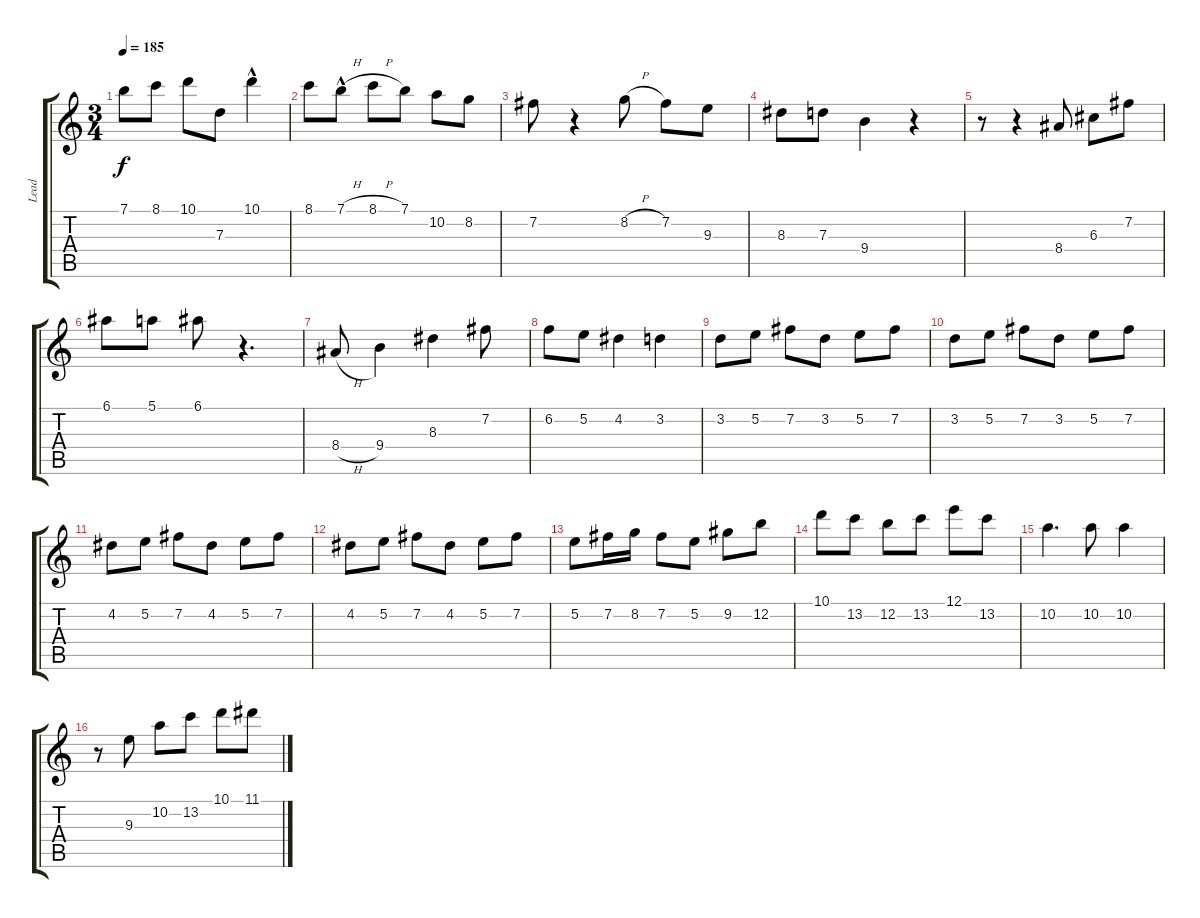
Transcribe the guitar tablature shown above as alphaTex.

\track ("Lead" "Lead") {instrument acousticguitarsteel}
\staff {score tabs}
\tuning (E4 B3 G3 D3 A2 E2) {hide}
\ts (3 4)
\tempo 185
\clef g2
\ks c
7.1.8{dy f} 8.1.8 10.1.8 7.3.8 10.1{hac}.4 |
8.1.8 7.1{h hac}.8 8.1{h}.8 7.1.8 10.2.8 8.2.8 |
7.2.8 r.4 8.2{h}.8 7.2.8 9.3.8 |
8.3.8 7.3.8 9.4.4 r.4 |
r.8 r.4 8.4.8 6.3.8 7.2.8 |
6.1.8 5.1.8 6.1.8 r.4{d} |
8.4{h}.8 9.4.4 8.3.4 7.2.8 |
6.2.8 5.2.8 4.2.4 3.2.4 |
3.2.8 5.2.8 7.2.8 3.2.8 5.2.8 7.2.8 |
3.2.8 5.2.8 7.2.8 3.2.8 5.2.8 7.2.8 |
4.2.8 5.2.8 7.2.8 4.2.8 5.2.8 7.2.8 |
4.2.8 5.2.8 7.2.8 4.2.8 5.2.8 7.2.8 |
5.2.8 7.2.16 8.2.16 7.2.8 5.2.8 9.2.8 12.2.8 |
10.1.8 13.2.8 12.2.8 13.2.8 12.1.8 13.2.8 |
10.2.4{d} 10.2.8 10.2.4 |
r.8 9.3.8 10.2.8 13.2.8 10.1.8 11.1.8
